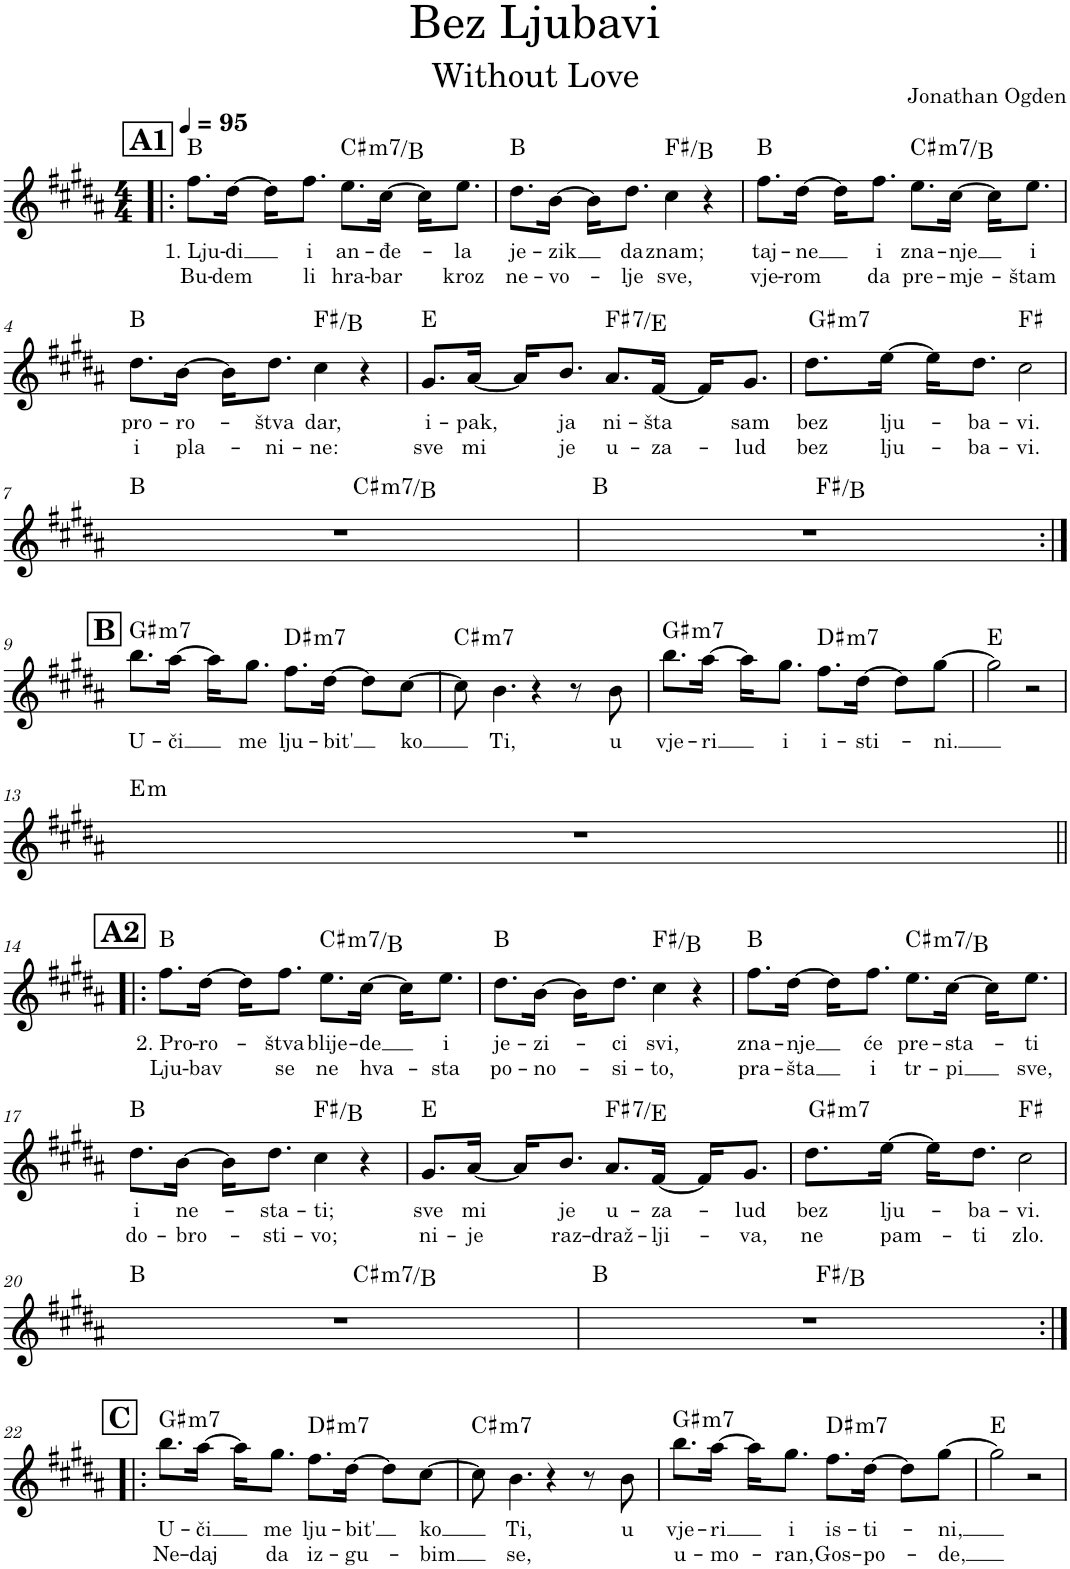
**kern	**text	**text	**harte
*part1	*part1	*part1	*part1
*staff1	*staff1	*staff1	*
*I"Piano, melodija	*	*	*
*I'Pno.	*	*	*
*clefG2	*	*	*
*k[f#c#g#d#a#]	*	*	*
*M4/4	*	*	*
*MM95	*	*	*
!!LO:REH:place=s1:a:B:cj:fs=14:t=A1
=1!|:	=1!|:	=1!|:	=1!|:
!	!LO:LY:b	!LO:LY:b	!
8.ff#\L	1. Lju-	Bu-	B:maj
!	!LO:LY:b	!LO:LY:b	!
[16dd#\Jk	-di	-dem	.
16dd#\KL]	.	.	.
!	!LO:LY:b	!LO:LY:b	!
8.ff#\J	i	li	.
!	!LO:LY:b	!LO:LY:b	!LO:H:kt=m7
8.ee\L	an-	hra-	C#:min7/b7
!	!LO:LY:b	!LO:LY:b	!
[16cc#\Jk	-đe-	-bar	.
16cc#\KL]	.	.	.
!	!LO:LY:b	!LO:LY:b	!
8.ee\J	-la	kroz	.
=2	=2	=2	=2
!	!LO:LY:b	!LO:LY:b	!
8.dd#\L	je-	ne-	B:maj
!	!LO:LY:b	!LO:LY:b	!
[16b\Jk	-zik	-vo-	.
16b\KL]	.	.	.
!	!LO:LY:b	!LO:LY:b	!
8.dd#\J	da	-lje	.
!	!LO:LY:b	!LO:LY:b	!
4cc#\	znam;	sve,	F#:maj/4
4r	.	.	.
=3	=3	=3	=3
!	!LO:LY:b	!LO:LY:b	!
8.ff#\L	taj-	vje-	B:maj
!	!LO:LY:b	!LO:LY:b	!
[16dd#\Jk	-ne	-rom	.
16dd#\KL]	.	.	.
!	!LO:LY:b	!LO:LY:b	!
8.ff#\J	i	da	.
!	!LO:LY:b	!LO:LY:b	!LO:H:kt=m7
8.ee\L	zna-	pre-	C#:min7/b7
!	!LO:LY:b	!LO:LY:b	!
[16cc#\Jk	-nje	-mje-	.
16cc#\KL]	.	.	.
!	!LO:LY:b	!LO:LY:b	!
8.ee\J	i	-štam	.
!!LO:LB:g=z
=4	=4	=4	=4
!	!LO:LY:b	!LO:LY:b	!
8.dd#\L	pro-	i	B:maj
!	!LO:LY:b	!LO:LY:b	!
[16b\Jk	ro-	pla-	.
16b\KL]	.	.	.
!	!LO:LY:b	!LO:LY:b	!
8.dd#\J	-štva	-ni-	.
!	!LO:LY:b	!LO:LY:b	!
4cc#\	dar,	-ne:	F#:maj/4
4r	.	.	.
=5	=5	=5	=5
!	!LO:LY:b	!LO:LY:b	!LO:H:n=2:kt=N.C.
!	!	!	!LO:H:n=3:kt=N.C.
8.g#/L	i-	sve	E:maj N N
!	!LO:LY:b	!LO:LY:b	!
[16a#/Jk	-pak,	mi	.
16a#/KL]	.	.	.
!	!LO:LY:b	!LO:LY:b	!
8.b/J	ja	je	.
!	!LO:LY:b	!LO:LY:b	!LO:H:kt=7
8.a#/L	ni-	u-	F#:7/b7
!	!LO:LY:b	!LO:LY:b	!
[16f#/Jk	-šta	-za-	.
16f#/KL]	.	.	.
!	!LO:LY:b	!LO:LY:b	!LO:H:kt=N.C.
8.g#/J	sam	-lud	N
=6	=6	=6	=6
!	!LO:LY:b	!LO:LY:b	!LO:H:kt=N.C.
*^	*	*	*
8.dd#\L	16ryy	bez	bez	N
!	!	!	!	!LO:H:kt=m7
.	2...ryy	.	.	G#:min7
!	!	!LO:LY:b	!LO:LY:b	!
[16ee\Jk	.	lju-	lju-	.
!	!	!	!	!LO:H:kt=N.C.
16ee\KL]	.	.	.	N
!	!	!LO:LY:b	!LO:LY:b	!
8.dd#\J	.	-ba-	-ba-	.
!	!	!LO:LY:b	!LO:LY:b	!LO:H:n=2:kt=N.C.
2cc#\	.	-vi.	-vi.	F#:maj N
!!LO:LB:g=z	!!
=7	=7	=7	=7	=7
1r	2ryy	.	.	B:maj
!	!	!	!	!LO:H:kt=m7
.	2ryy	.	.	C#:min7/b7
=8	=8	=8	=8	=8
1r	2ryy	.	.	B:maj
.	2ryy	.	.	F#:maj/4
!!LO:LB:g=z	!!
!!LO:REH:place=s1:a:B:cj:fs=14:t=B	!!
=9:|!	=9:|!	=9:|!	=9:|!	=9:|!
!	!	!LO:LY:b	!	!LO:H:kt=m7
*v	*v	*	*	*
8.bb\L	U-	.	G#:min7
!	!LO:LY:b	!	!
[16aa#\Jk	-či	.	.
16aa#\KL]	.	.	.
!	!LO:LY:b	!	!
8.gg#\J	me	.	.
!	!LO:LY:b	!	!LO:H:kt=m7
8.ff#\L	lju-	.	D#:min7
!	!LO:LY:b	!	!
[16dd#\Jk	-bit'	.	.
8dd#\L]	.	.	.
!	!LO:LY:b	!	!
[8cc#\J	ko	.	.
=10	=10	=10	=10
!	!	!	!LO:H:kt=m7
8cc#\]	.	.	C#:min7
!	!LO:LY:b	!	!
4.b\	Ti,	.	.
4r	.	.	.
8r	.	.	.
!	!LO:LY:b	!	!
8b\	u	.	.
=11	=11	=11	=11
!	!LO:LY:b	!	!LO:H:kt=m7
8.bb\L	vje-	.	G#:min7
!	!LO:LY:b	!	!
[16aa#\Jk	-ri	.	.
16aa#\KL]	.	.	.
!	!LO:LY:b	!	!
8.gg#\J	i	.	.
!	!LO:LY:b	!	!LO:H:kt=m7
8.ff#\L	i-	.	D#:min7
!	!LO:LY:b	!	!
[16dd#\Jk	-sti-	.	.
8dd#\L]	.	.	.
!	!LO:LY:b	!	!
[8gg#\J	-ni.	.	.
=12	=12	=12	=12
2gg#\]	.	.	E:maj
2r	.	.	.
!!LO:LB:g=z
=13	=13	=13	=13
!	!	!	!LO:H:kt=m
1r	.	.	E:min
!!LO:LB:g=z
!!LO:REH:place=s1:a:B:cj:fs=14:t=A2
=14!|:	=14!|:	=14!|:	=14!|:
!	!LO:LY:b	!LO:LY:b	!
8.ff#\L	2. Pro-	Lju-	B:maj
!	!LO:LY:b	!LO:LY:b	!
[16dd#\Jk	-ro-	-bav	.
16dd#\KL]	.	.	.
!	!LO:LY:b	!LO:LY:b	!
8.ff#\J	-štva	se	.
!	!LO:LY:b	!LO:LY:b	!LO:H:kt=m7
8.ee\L	blije-	ne	C#:min7/b7
!	!LO:LY:b	!LO:LY:b	!
[16cc#\Jk	-de	hva-	.
16cc#\KL]	.	.	.
!	!LO:LY:b	!LO:LY:b	!
8.ee\J	i	-sta	.
=15	=15	=15	=15
!	!LO:LY:b	!LO:LY:b	!
8.dd#\L	je-	po-	B:maj
!	!LO:LY:b	!LO:LY:b	!
[16b\Jk	-zi-	-no-	.
16b\KL]	.	.	.
!	!LO:LY:b	!LO:LY:b	!
8.dd#\J	-ci	-si-	.
!	!LO:LY:b	!LO:LY:b	!
4cc#\	svi,	-to,	F#:maj/4
4r	.	.	.
=16	=16	=16	=16
!	!LO:LY:b	!LO:LY:b	!
8.ff#\L	zna-	pra-	B:maj
!	!LO:LY:b	!LO:LY:b	!
[16dd#\Jk	-nje	-šta	.
16dd#\KL]	.	.	.
!	!LO:LY:b	!LO:LY:b	!
8.ff#\J	će	i	.
!	!LO:LY:b	!LO:LY:b	!LO:H:kt=m7
8.ee\L	pre-	tr-	C#:min7/b7
!	!LO:LY:b	!LO:LY:b	!
[16cc#\Jk	-sta-	-pi	.
16cc#\KL]	.	.	.
!	!LO:LY:b	!LO:LY:b	!
8.ee\J	-ti	sve,	.
!!LO:LB:g=z
=17	=17	=17	=17
!	!LO:LY:b	!LO:LY:b	!
8.dd#\L	i	do-	B:maj
!	!LO:LY:b	!LO:LY:b	!
[16b\Jk	ne-	-bro-	.
16b\KL]	.	.	.
!	!LO:LY:b	!LO:LY:b	!
8.dd#\J	-sta-	-sti-	.
!	!LO:LY:b	!LO:LY:b	!
4cc#\	-ti;	-vo;	F#:maj/4
4r	.	.	.
=18	=18	=18	=18
!	!LO:LY:b	!LO:LY:b	!LO:H:n=2:kt=N.C.
!	!	!	!LO:H:n=3:kt=N.C.
8.g#/L	sve	ni-	E:maj N N
!	!LO:LY:b	!LO:LY:b	!
[16a#/Jk	mi	-je	.
16a#/KL]	.	.	.
!	!LO:LY:b	!LO:LY:b	!
8.b/J	je	raz-	.
!	!LO:LY:b	!LO:LY:b	!LO:H:kt=7
8.a#/L	u-	-draž-	F#:7/b7
!	!LO:LY:b	!LO:LY:b	!
[16f#/Jk	-za-	-lji-	.
16f#/KL]	.	.	.
!	!LO:LY:b	!LO:LY:b	!LO:H:kt=N.C.
8.g#/J	-lud	-va,	N
=19	=19	=19	=19
!	!LO:LY:b	!LO:LY:b	!LO:H:kt=N.C.
*^	*	*	*
8.dd#\L	16ryy	bez	ne	N
!	!	!	!	!LO:H:kt=m7
.	2...ryy	.	.	G#:min7
!	!	!LO:LY:b	!LO:LY:b	!
[16ee\Jk	.	lju-	pam-	.
!	!	!	!	!LO:H:kt=N.C.
16ee\KL]	.	.	.	N
!	!	!LO:LY:b	!LO:LY:b	!
8.dd#\J	.	-ba-	-ti	.
!	!	!LO:LY:b	!LO:LY:b	!LO:H:n=2:kt=N.C.
2cc#\	.	-vi.	zlo.	F#:maj N
!!LO:LB:g=z	!!
=20	=20	=20	=20	=20
1r	2ryy	.	.	B:maj
!	!	!	!	!LO:H:kt=m7
.	2ryy	.	.	C#:min7/b7
=21	=21	=21	=21	=21
1r	2ryy	.	.	B:maj
.	2ryy	.	.	F#:maj/4
!!LO:LB:g=z	!!
!!LO:REH:place=s1:a:B:cj:fs=14:t=C	!!
=22:|!|:	=22:|!|:	=22:|!|:	=22:|!|:	=22:|!|:
!	!	!LO:LY:b	!LO:LY:b	!LO:H:kt=m7
*v	*v	*	*	*
8.bb\L	U-	Ne-	G#:min7
!	!LO:LY:b	!LO:LY:b	!
[16aa#\Jk	-či	-daj	.
16aa#\KL]	.	.	.
!	!LO:LY:b	!LO:LY:b	!
8.gg#\J	me	da	.
!	!LO:LY:b	!LO:LY:b	!LO:H:kt=m7
8.ff#\L	lju-	iz-	D#:min7
!	!LO:LY:b	!LO:LY:b	!
[16dd#\Jk	-bit'	-gu-	.
8dd#\L]	.	.	.
!	!LO:LY:b	!LO:LY:b	!
[8cc#\J	ko	-bim	.
=23	=23	=23	=23
!	!	!	!LO:H:kt=m7
8cc#\]	.	.	C#:min7
!	!LO:LY:b	!LO:LY:b	!
4.b\	Ti,	se,	.
4r	.	.	.
8r	.	.	.
!	!LO:LY:b	!	!
8b\	u	.	.
=24	=24	=24	=24
!	!LO:LY:b	!LO:LY:b	!LO:H:kt=m7
8.bb\L	vje-	u-	G#:min7
!	!LO:LY:b	!LO:LY:b	!
[16aa#\Jk	-ri	-mo-	.
16aa#\KL]	.	.	.
!	!LO:LY:b	!LO:LY:b	!
8.gg#\J	i	-ran,	.
!	!LO:LY:b	!LO:LY:b	!LO:H:kt=m7
8.ff#\L	is-	Gos-	D#:min7
!	!LO:LY:b	!LO:LY:b	!
[16dd#\Jk	-ti-	-po-	.
8dd#\L]	.	.	.
!	!LO:LY:b	!LO:LY:b	!
[8gg#\J	-ni,	-de,	.
=25	=25	=25	=25
2gg#\]	.	.	E:maj
2r	.	.	.
=	=	=	=
*-	*-	*-	*-
